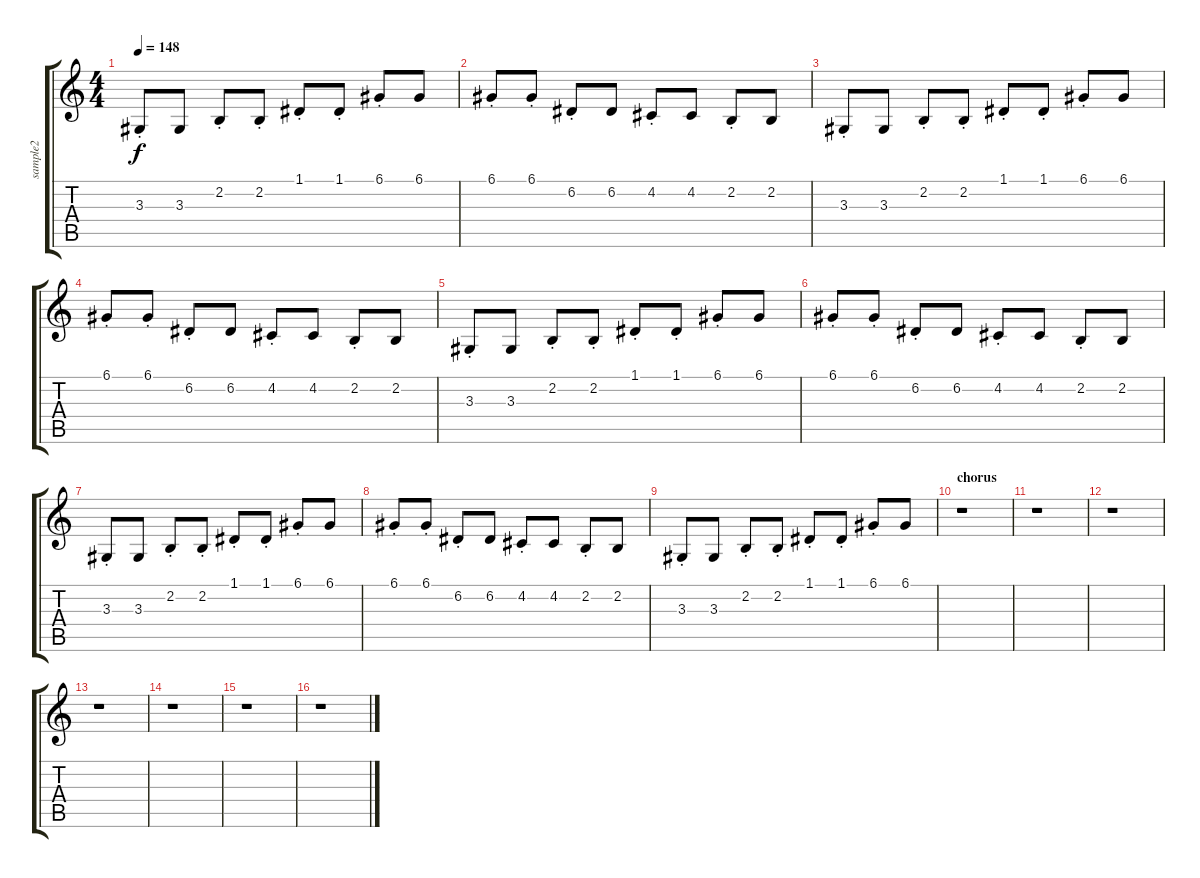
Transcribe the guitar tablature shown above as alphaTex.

\track ("sample2" "sample2") {instrument lead2sawtooth}
\staff {score tabs}
\tuning (D4 A3 F3 C3 G2 D2) {hide}
\ts (4 4)
\tempo 148
\clef g2
\ks c
3.3{st}.8{dy f} 3.3.8 2.2{st}.8 2.2{st}.8 1.1{st}.8 1.1{st}.8 6.1{st}.8 6.1.8 |
6.1{st}.8 6.1{st}.8 6.2{st}.8 6.2.8 4.2{st}.8 4.2.8 2.2{st}.8 2.2.8 |
3.3{st}.8 3.3.8 2.2{st}.8 2.2{st}.8 1.1{st}.8 1.1{st}.8 6.1{st}.8 6.1.8 |
6.1{st}.8 6.1{st}.8 6.2{st}.8 6.2.8 4.2{st}.8 4.2.8 2.2{st}.8 2.2.8 |
3.3{st}.8 3.3.8 2.2{st}.8 2.2{st}.8 1.1{st}.8 1.1{st}.8 6.1{st}.8 6.1.8 |
6.1{st}.8 6.1{st}.8 6.2{st}.8 6.2.8 4.2{st}.8 4.2.8 2.2{st}.8 2.2.8 |
3.3{st}.8 3.3.8 2.2{st}.8 2.2{st}.8 1.1{st}.8 1.1{st}.8 6.1{st}.8 6.1.8 |
6.1{st}.8 6.1{st}.8 6.2{st}.8 6.2.8 4.2{st}.8 4.2.8 2.2{st}.8 2.2.8 |
3.3{st}.8 3.3.8 2.2{st}.8 2.2{st}.8 1.1{st}.8 1.1{st}.8 6.1{st}.8 6.1.8 |
\section ("" "chorus")
r.1 |
r.1 |
r.1 |
r.1 |
r.1 |
r.1 |
r.1
